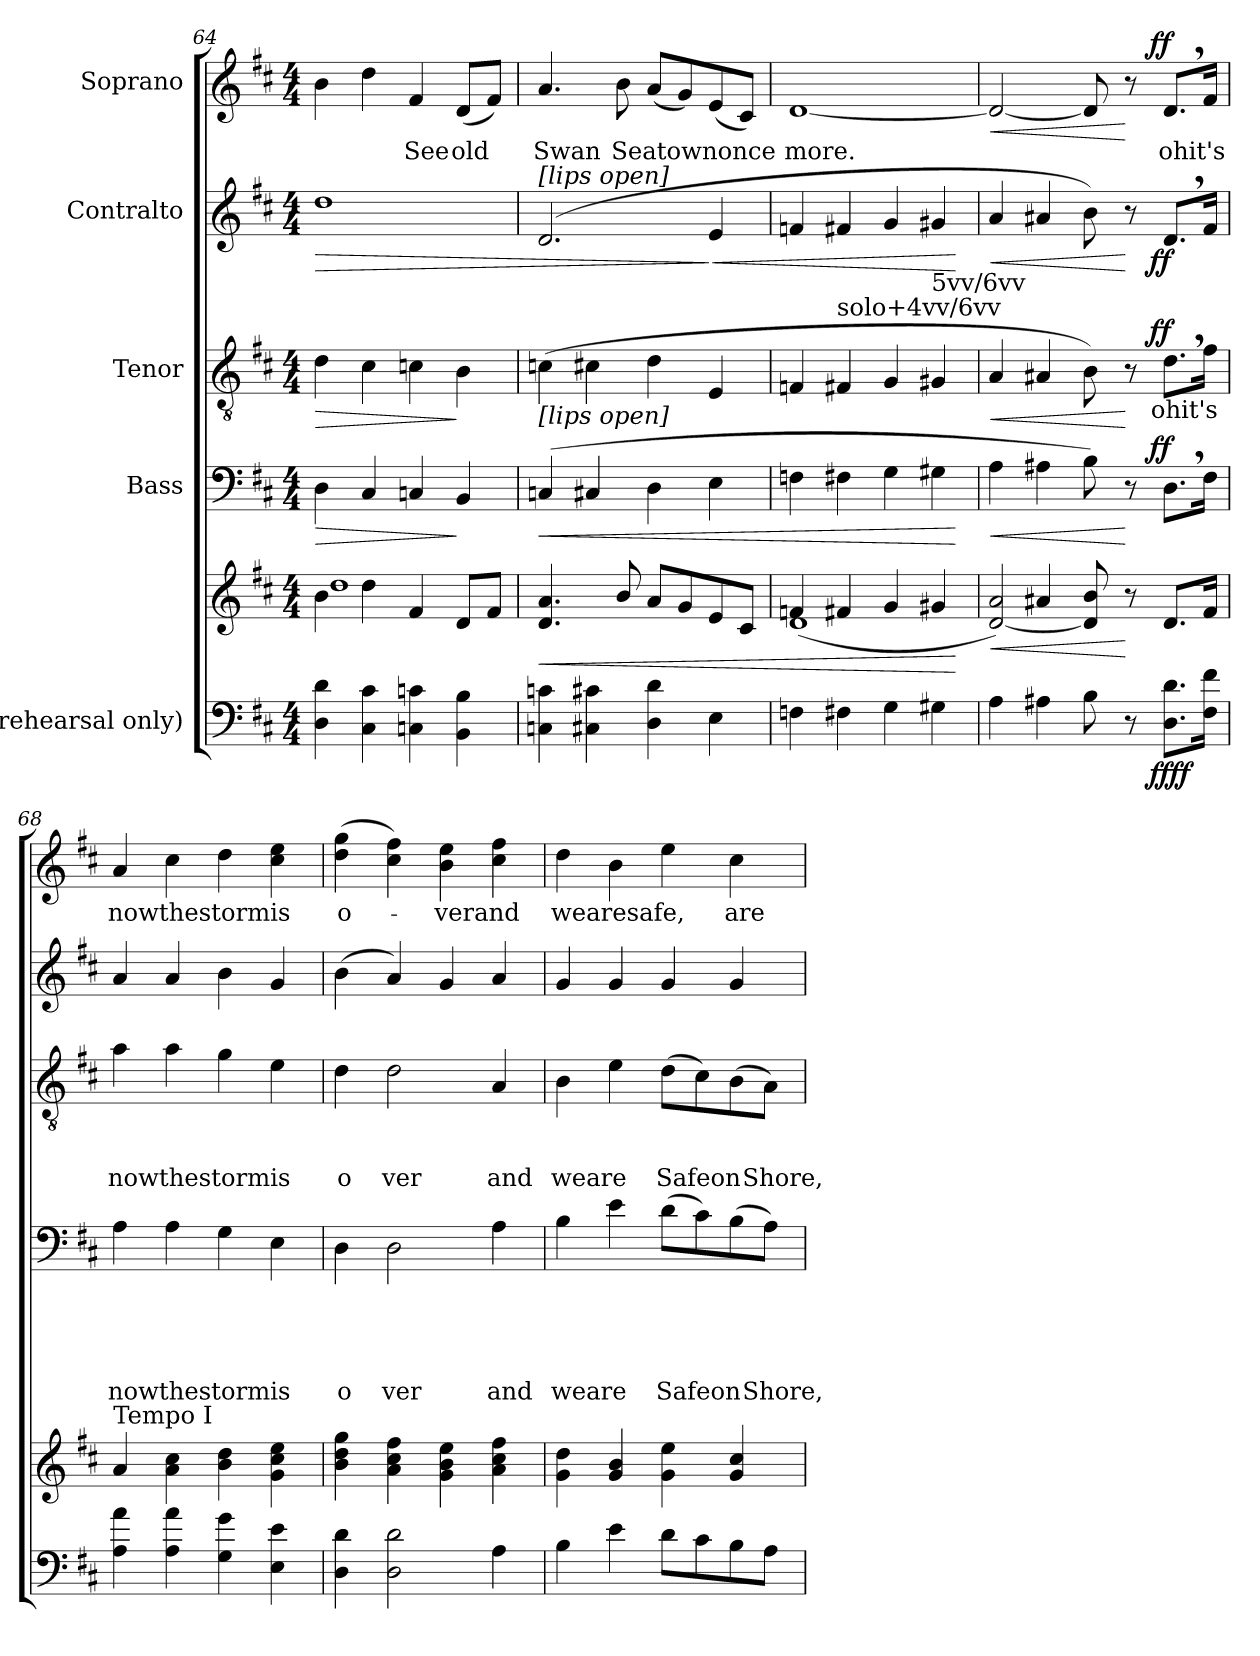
**kern	**kern	**dynam	**kern	**text	**text	**text	**text	**text	**dynam	**kern	**text	**text	**text	**dynam	**kern	**dynam	**kern	**text	**dynam
*part5	*part5	*part5	*part4	*part4	*part4	*part4	*part4	*part4	*part4	*part3	*part3	*part3	*part3	*part3	*part2	*part2	*part1	*part1	*part1
*staff6	*staff5	*staff5/6	*staff4	*staff4	*staff4	*staff4	*staff4	*staff4	*staff4	*staff3	*staff3	*staff3	*staff3	*staff3	*staff2	*staff2	*staff1	*staff1	*staff1
*I"(rehearsal only)	*	*	*I"Bass	*	*	*	*	*	*	*I"Tenor	*	*	*	*	*I"Contralto	*	*I"Soprano	*	*
*clefF4	*clefG2	*	*clefF4	*	*	*	*	*	*	*clefGv2	*	*	*	*	*clefG2	*	*clefG2	*	*
*k[f#c#]	*k[f#c#]	*	*k[f#c#]	*	*	*	*	*	*	*k[f#c#]	*	*	*	*	*k[f#c#]	*	*k[f#c#]	*	*
*D:	*D:	*	*D:	*	*	*	*	*	*	*D:	*	*	*	*	*D:	*	*D:	*	*
*M4/4	*M4/4	*	*M4/4	*	*	*	*	*	*	*M4/4	*	*	*	*	*M4/4	*	*M4/4	*	*
=64	=64	=64	=64	=64	=64	=64	=64	=64	=64	=64	=64	=64	=64	=64	=64	=64	=64	=64	=64
*	*^	*	*	*	*	*	*	*	*	*	*	*	*	*	*	*	*	*	*
!	!	!	!	!	!	!	!	!	!	!LO:HP:b	!	!	!	!	!LO:HP:b	!	!LO:HP:b	!	!	!
4D\ 4d\	4b\	1dd	.	4D\	.	.	.	.	.	>	4d\	.	.	.	>	1dd	>	4b\	.	.
4C#\ 4c#\	4dd\	.	.	4C#/	.	.	.	.	.	.	4c#\	.	.	.	.	.	.	4dd\	.	.
!	!	!	!	!	!	!	!	!	!	!	!	!	!	!	!	!	!	!	!LO:LY:b	!
4Cn\ 4cn\	4f#/	.	.	4Cn/	.	.	.	.	.	.	4cn\	.	.	.	.	.	.	4f#/	See	.
!	!	!	!	!	!	!	!	!	!	!	!	!	!	!	!	!	!	!	!LO:LY:b	!
4BB\ 4B\	8d/L	.	.	4BB/	.	.	.	.	.	]	4B\	.	.	.	]	.	.	(<8d/L	old	.
.	8f#/J	.	.	.	.	.	.	.	.	.	.	.	.	.	.	.	.	8f#/J)	.	.
*	*v	*v	*	*	*	*	*	*	*	*	*	*	*	*	*	*	*	*	*	*
=65	=65	=65	=65	=65	=65	=65	=65	=65	=65	=65	=65	=65	=65	=65	=65	=65	=65	=65	=65
!	!	!	!	!	!	!	!	!	!	!	!	!	!	!	!LO:TX:a:t=[lips open]	!	!	!	!
!	!	!	!	!	!	!	!	!	!	!LO:TX:b:t=[lips open]	!	!	!	!	!	!	!	!	!
!	!	!LO:HP:b	!	!	!	!	!	!	!LO:HP:b	!	!	!	!	!	!	!	!	!LO:LY:b	!
4Cn\ 4cn\	4.d/ 4.a/	<	(<4Cn/	.	.	.	.	.	<	(>4cn\	.	.	.	.	(2.d/	.	4.a/	Swan	.
4C#X\ 4c#X\	.	.	4C#X/	.	.	.	.	.	.	4c#X\	.	.	.	.	.	.	.	.	.
!	!	!	!	!	!	!	!	!	!	!	!	!	!	!	!	!	!	!LO:LY:b	!
.	8b/	.	.	.	.	.	.	.	.	.	.	.	.	.	.	.	8b\	Seatownonce	.
4D\ 4d\	8a/L	.	4D\	.	.	.	.	.	.	4d\	.	.	.	.	.	.	(<8a/L	.	.
.	8g/	.	.	.	.	.	.	.	.	.	.	.	.	.	.	.	8g/)	.	.
!	!	!	!	!	!	!	!	!	!	!	!	!	!	!	!	!LO:HP:n=1:b	!	!	!
4E\	8e/	.	4E\	.	.	.	.	.	.	4E/	.	.	.	.	4e/	] <	(<8e/	.	.
.	8c#/J	.	.	.	.	.	.	.	.	.	.	.	.	.	.	.	8c#/J)	.	.
=66	=66	=66	=66	=66	=66	=66	=66	=66	=66	=66	=66	=66	=66	=66	=66	=66	=66	=66	=66
*	*^	*	*	*	*	*	*	*	*	*	*	*	*	*	*	*	*	*	*
!	!	!	!	!	!	!	!	!	!	!	!	!	!	!	!	!	!	!	!LO:LY:b	!
4Fn\	4fn/	(<1d	.	4Fn\	.	.	.	.	.	.	4Fn/	.	.	.	.	4fn/	.	[<1d	more.	.
!	!	!	!	!	!	!	!	!	!	!	!LO:TX:a:t=solo+4vv/6vv	!	!	!	!	!	!	!	!	!
4F#X\	4f#X/	.	.	4F#X\	.	.	.	.	.	.	4F#X/	.	.	.	.	4f#X/	.	.	.	.
4G\	4g/	.	.	4G\	.	.	.	.	.	.	4G/	.	.	.	.	4g/	.	.	.	.
!	!	!	!	!	!	!	!	!	!	!	!LO:TX:a:t=5vv/6vv	!	!	!	!	!	!	!	!	!
4G#X\	4g#X/	.	.	4G#X\	.	.	.	.	.	.	4G#X/	.	.	.	.	4g#X/	.	.	.	.
*	*v	*v	*	*	*	*	*	*	*	*	*	*	*	*	*	*	*	*	*	*
.	.	[	.	.	.	.	.	.	[	.	.	.	.	.	.	[	.	.	.
=67	=67	=67	=67	=67	=67	=67	=67	=67	=67	=67	=67	=67	=67	=67	=67	=67	=67	=67	=67
*^	*	*	*	*	*	*	*	*	*	*	*	*	*	*	*	*	*	*	*
*	*^	*	*	*	*	*	*	*	*	*	*	*	*	*	*	*	*	*	*	*
!	!	!	!	!	!	!	!	!	!	!	!	!	!	!	!	!	!LO:TX:a:t=4vv\n4vv\n4vv	!	!	!	!
!	!	!	!	!	!LO:TX:a:t=4vv\n4vv\n3vv\n3vv\n3vv\n3vv\n3vv\n2vv	!	!	!	!	!	!	!	!	!	!	!	!	!	!	!	!
!	!	!	!	!LO:HP:b	!	!	!	!	!	!	!LO:HP:b	!	!	!	!	!LO:HP:b	!	!LO:HP:b	!	!	!LO:HP:b
*	*	*	*^	*	*^	*	*	*	*	*	*	*^	*	*	*	*	*^	*	*^	*	*
*	*	*	*	*^	*	*	*	*	*	*	*	*	*	*	*	*	*	*	*	*	*	*	*	*	*	*
4A\	2ryy	2ryy	[<2d/ 2a/)	4ryy	2ryy	<	4A\	2ryy	.	.	.	.	.	<	4A/	2ryy	.	.	.	<	4a/	2ryy	<	2d/_	2ryy	.	<
4A#X\	.	.	.	4a#X/	.	.	4A#X\	.	.	.	.	.	.	.	4A#X/	.	.	.	.	.	4a#X/	.	.	.	.	.	.
16ryy	8B\	8ryy	8d/] 8b/	16ryy	8ryy	.	8B\)	8..ryy	.	.	.	.	.	.	8B\)	8..ryy	.	.	.	.	8b\)	8..ryy	.	8d/]	8..ryy	.	.
4..ryy	.	.	.	4..ryy	.	.	.	.	.	.	.	.	.	.	.	.	.	.	.	.	.	.	.	.	.	.	.
.	16.ryy	8r	16.ryy	.	8r	[	8r	.	.	.	.	.	.	[	8r	.	.	.	.	[	8r	.	[	8r	.	.	[
!	!	!	!	!	!	!	!	!	!	!	!	!	!	!	!	!LO:TX:b:t=ohit's	!	!	!	!	!	!	!	!	!	!	!
!	!	!	!	!	!	!LO:DY:b=2	!	!	!	!	!	!	!	!	!	!	!	!	!	!	!	!	!	!	!	!	!
!	!	!	!	!	!	!LO:DY:n=1:b	!	!	!	!	!	!	!	!LO:DY:b	!	!	!	!	!	!LO:DY:a	!	!	!LO:DY:b	!	!	!	!LO:DY:a
.	4ryy	.	4ryy	.	.	ff ff	.	4ryy	.	.	.	.	.	ff	.	4ryy	.	.	.	ff	.	4ryy	ff	.	4ryy	.	ff
!	!	!	!	!	!	!	!	!	!	!	!	!	!	!	!	!	!	!	!	!	!	!	!	!	!	!LO:LY:b	!
.	.	8.D\ 8.d\L	.	.	8.d/L	.	8.D,>\L	.	.	.	.	.	.	.	8.d,>\L	.	.	.	.	.	8.d,>/L	.	.	8.d,>/L	.	ohit's	.
.	.	16F#\ 16f#\Jk	.	.	16f#/Jk	.	16F#\Jk	.	.	.	.	.	.	.	16f#\Jk	.	.	.	.	.	16f#/Jk	.	.	16f#/Jk	.	.	.
.	32ryy	.	32ryy	.	.	.	.	32ryy	.	.	.	.	.	.	.	32ryy	.	.	.	.	.	32ryy	.	.	32ryy	.	.
*	*v	*v	*	*	*	*	*	*	*	*	*	*	*	*	*	*	*	*	*	*	*	*	*	*	*	*	*
*	*	*v	*v	*v	*	*	*	*	*	*	*	*	*	*	*	*	*	*	*	*	*	*	*	*	*	*
!!LO:PB:g=z
=68	=68	=68	=68	=68	=68	=68	=68	=68	=68	=68	=68	=68	=68	=68	=68	=68	=68	=68	=68	=68	=68	=68	=68	=68
!	!	!	!	!	!	!	!	!	!	!	!	!	!	!	!	!	!	!	!	!	!LO:TX:a:t=Tempo I	!	!	!
!	!	!LO:TX:a:t=Tempo I	!	!	!	!	!	!	!	!	!	!	!	!	!	!	!	!	!	!	!	!	!	!
!	!	!	!	!	!	!	!	!	!	!LO:LY:b	!	!	!	!	!	!LO:LY:b	!	!	!	!	!	!	!LO:LY:b	!
*	*	*	*	*v	*v	*	*	*	*	*	*	*	*	*	*	*	*	*v	*v	*	*v	*v	*	*
*v	*v	*	*	*	*	*	*	*	*	*	*v	*v	*	*	*	*	*	*	*	*	*
4A\ 4a\	4a/	.	4A\	.	.	.	.	nowthestormis	.	4a\	.	.	nowthestormis	.	4a/	.	4a/	nowthestormis	.
4A\ 4a\	4a\ 4cc#\	.	4A\	.	.	.	.	.	.	4a\	.	.	.	.	4a/	.	4cc#\	.	.
4G\ 4g\	4b\ 4dd\	.	4G\	.	.	.	.	.	.	4g\	.	.	.	.	4b\	.	4dd\	.	.
4E\ 4e\	4g\ 4cc#\ 4ee\	.	4E\	.	.	.	.	.	.	4e\	.	.	.	.	4g/	.	4cc#\ 4ee\	.	.
=69	=69	=69	=69	=69	=69	=69	=69	=69	=69	=69	=69	=69	=69	=69	=69	=69	=69	=69	=69
!	!	!	!	!	!	!	!	!LO:LY:b	!	!	!	!	!LO:LY:b	!	!	!	!	!LO:LY:b	!
4D\ 4d\	4b\ 4dd\ 4gg\	.	4D\	.	.	.	.	o	.	4d\	.	.	o	.	(>4b\	.	(>4dd\ 4gg\	o-	.
!	!	!	!	!	!	!	!	!LO:LY:b	!	!	!	!	!LO:LY:b	!	!	!	!	!	!
2D\ 2d\	4a\ 4cc#\ 4ff#\	.	2D\	.	.	.	.	ver	.	2d\	.	.	ver	.	4a/)	.	4cc#\ 4ff#\)	.	.
!	!	!	!	!	!	!	!	!	!	!	!	!	!	!	!	!	!	!LO:LY:b	!
.	4g\ 4b\ 4ee\	.	.	.	.	.	.	.	.	.	.	.	.	.	4g/	.	4b\ 4ee\	-verand	.
!	!	!	!	!	!	!	!	!LO:LY:b	!	!	!	!	!LO:LY:b	!	!	!	!	!	!
4A\	4a\ 4cc#\ 4ff#\	.	4A\	.	.	.	.	and	.	4A/	.	.	and	.	4a/	.	4cc#\ 4ff#\	.	.
=70	=70	=70	=70	=70	=70	=70	=70	=70	=70	=70	=70	=70	=70	=70	=70	=70	=70	=70	=70
!	!	!	!	!	!	!	!	!LO:LY:b	!	!	!	!	!LO:LY:b	!	!	!	!	!LO:LY:b	!
4B\	4g\ 4dd\	.	4B\	.	.	.	.	weare	.	4B\	.	.	weare	.	4g/	.	4dd\	wearesafe,	.
4e\	4g/ 4b/	.	4e\	.	.	.	.	.	.	4e\	.	.	.	.	4g/	.	4b\	.	.
!	!	!	!	!	!	!	!	!LO:LY:b	!	!	!	!	!LO:LY:b	!	!	!	!	!	!
8d\L	4g\ 4ee\	.	(>8d\L	.	.	.	.	Safeon	.	(>8d\L	.	.	Safeon	.	4g/	.	4ee\	.	.
8c#\	.	.	8c#\)	.	.	.	.	.	.	8c#\)	.	.	.	.	.	.	.	.	.
!	!	!	!	!	!	!	!	!	!	!	!	!	!	!	!	!	!	!LO:LY:b	!
8B\	4g/ 4cc#/	.	(>8B\	.	.	.	.	.	.	(>8B\	.	.	.	.	4g/	.	4cc#\	are	.
!	!	!	!	!	!	!	!	!LO:LY:b	!	!	!	!	!LO:LY:b	!	!	!	!	!	!
8A\J	.	.	8A\J)	.	.	.	.	Shore,	.	8A\J)	.	.	Shore,	.	.	.	.	.	.
=	=	=	=	=	=	=	=	=	=	=	=	=	=	=	=	=	=	=	=
*-	*-	*-	*-	*-	*-	*-	*-	*-	*-	*-	*-	*-	*-	*-	*-	*-	*-	*-	*-
